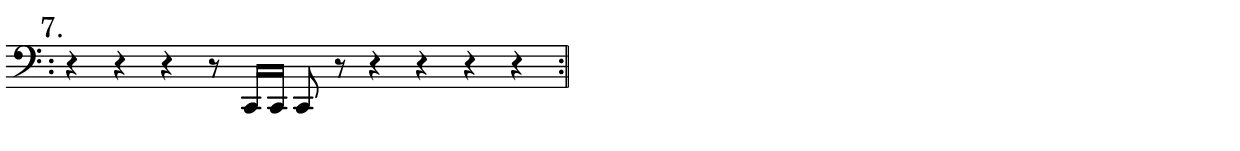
\version "2.19.80"


phrase = \relative c, {

  \clef "bass"
  \mark "7." 
  \cadenzaOn
  r4 r r r8
  c16[ c] c8
  r8 r4 r r r

}

\score {
  \midi { }
  \defineBarLine ":" #'("" ":" "")
  \new Staff = "phrase" {
    \bar ":"
    \phrase
    \set Score.repeatCommands = #'(end-repeat)
  }
  \layout {
    \context { \Staff
      \remove Time_signature_engraver
      \override BarLine.hair-thickness = #-1
      \override BarLine.thick-thickness = #-1
    }
  }
}
\header { tagline = "" }
\paper {
  top-margin = 1
  bottom-margin = 1
  left-margin = 1
  right-margin = 1
  indent = 0
}

